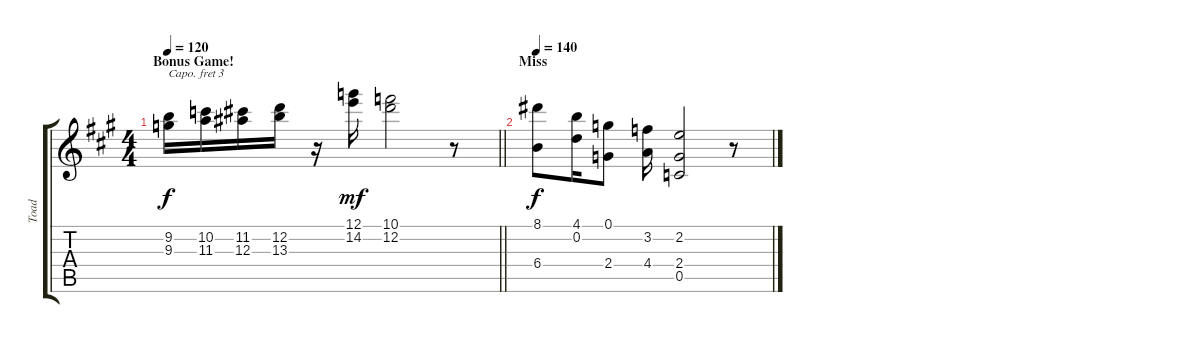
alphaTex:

\track ("Toad" "Toad") {instrument acousticguitarnylon}
\staff {score tabs}
\capo 3
\tuning (E4 B3 G3 D3 A2 D2) {hide}
\ts (4 4)
\section ("" "Bonus Game!")
\tempo 120
\clef g2
\barLineRight lightlight
\ks a
(9.2 9.3).16{dy f} (10.2 11.3).16 (11.2 12.3).16 (12.2 13.3).16 r.16 (12.1 14.2).16{dy mf} (10.1 12.2).2 r.8 |
\section ("" "Miss")
\tempo 140
(8.1 6.4).8{dy f} (4.1 0.2).16 (0.1 2.4).8 (3.2 4.4).16 (2.2 2.4 0.5).2 r.8
